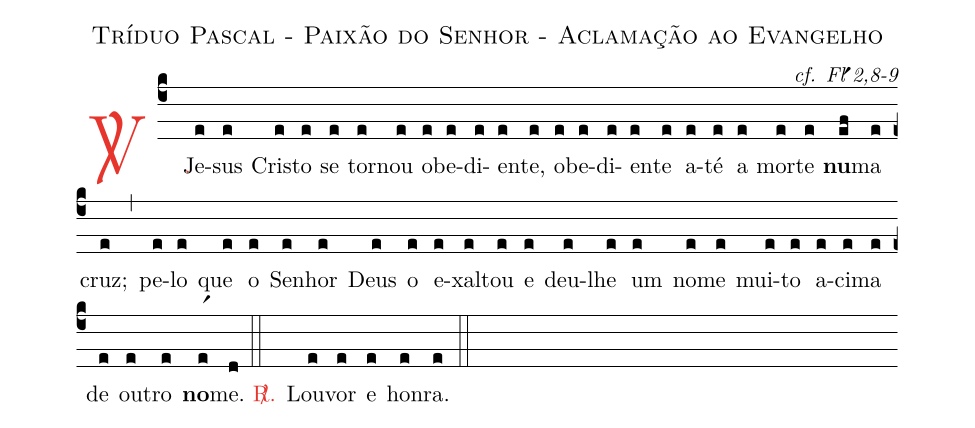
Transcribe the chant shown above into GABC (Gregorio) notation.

name: Tríduo Pascal - Paixão do Senhor - Aclamação ao Evangelho;
commentary: cf. Fl 2,8-9;
%%
(c4)

<c><sp>V/</sp>.</c>() Je(e)sus(e) Cris(e)to(e) se(e) tor(e)nou(e) o(e)be(e)di(e)en(e)te,(e) o(e)be(e)di(e)en(e)te(e) a(e)té(e) a(e) mor(e)te(e) <b>nu</b>(er1f)ma(e) cruz;(e) (,) pe(e)lo(e) que(e) o(e) Se(e)nhor(e) Deus(e) o(e) e(e)xal(e)tou(e) e(e) deu-(e)lhe(e) um(e) no(e)me(e) mui(e)to(e) a(e)ci(e)ma(e) de(e) ou(e)tro(e) <b>no</b>(er1)me.(d)

(::)

<nlba><c><sp>R/</sp>.</c>() Lou</nlba>(e)vor(e) e(e) hon(e)ra.(e)

(::)
